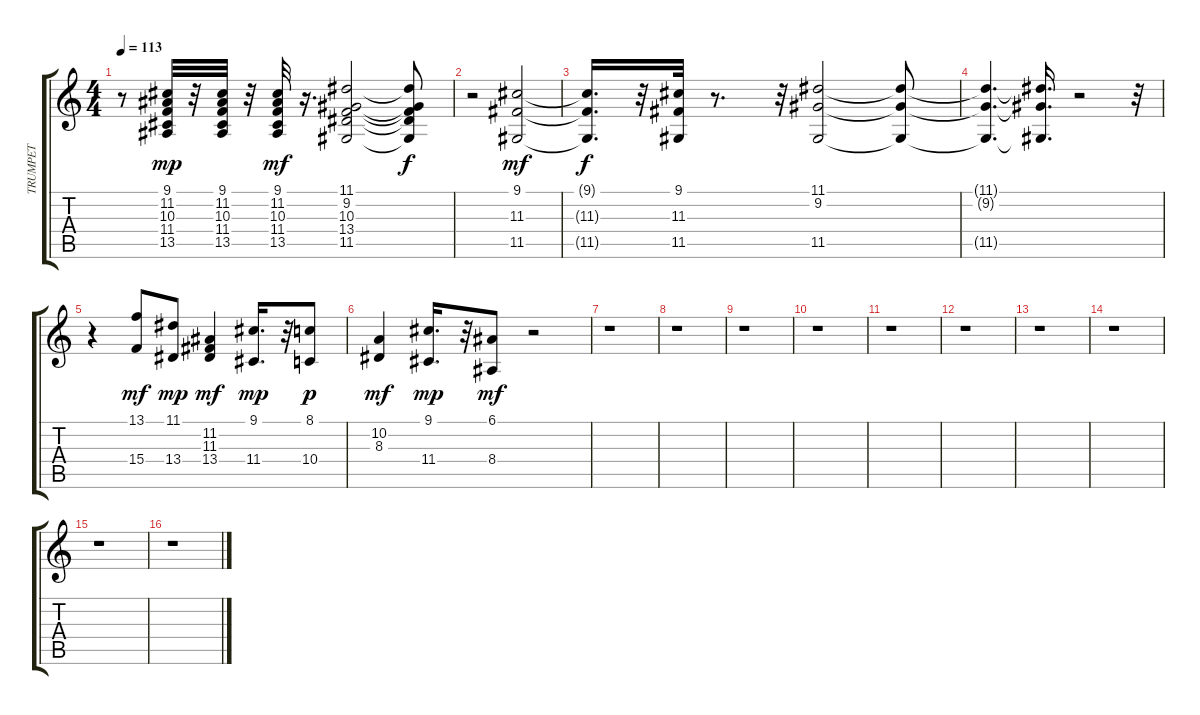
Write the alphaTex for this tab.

\track ("TRUMPET" "TRUMPET") {instrument brasssection}
\staff {score tabs}
\tuning (E4 B3 G3 D3 A2 E2) {hide}
\ts (4 4)
\tempo 113
\clef g2
\ks c
r.8{dy f} (9.1 11.2 10.3 11.4 13.5).32{dy mp} r.32 (9.1 11.2 10.3 11.4 13.5).32 r.32 (9.1 11.2 10.3 11.4 13.5).32{dy mf} r.16{d} (11.1 9.2 10.3 13.4 11.5).2 (11.1{t} 9.2{t} 10.3{t} 13.4{t} 11.5{t}).8{dy f} |
r.2 (9.1 11.3 11.5).2{dy mf} |
(9.1{t} 11.3{t} 11.5{t}).16{d dy f} r.32 (9.1 11.3 11.5).32 r.8{d} r.32 (11.1 9.2 11.5).2 (11.1{t} 9.2{t} 11.5{t}).8 |
(11.1{t} 9.2{t} 11.5{t}).4{d} (11.1{t} 9.2{t} 11.5{t}).16{d} r.2 r.32 |
r.4 (13.1 15.4).8{dy mf} (11.1 13.4).8{dy mp} (11.2 11.3 13.4).4{dy mf} (9.1 11.4).16{d dy mp} r.32 (8.1 10.4).8{dy p} |
(10.2 8.3).4{dy mf} (9.1 11.4).16{d dy mp} r.32 (6.1 8.4).8{dy mf} r.2 |
r.1 |
r.1 |
r.1 |
r.1 |
r.1 |
r.1 |
r.1 |
r.1 |
r.1 |
r.1
